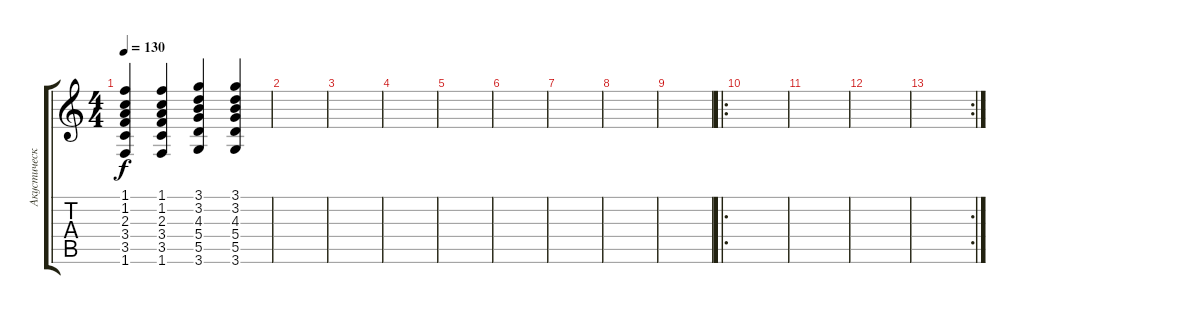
\track ("Акустическая гитара" "Акустическ") {instrument acousticguitarnylon}
\staff {score tabs}
\tuning (E4 B3 G3 D3 A2 E2) {hide}
\ts (4 4)
\tempo 130
\clef g2
\ks c
(1.1 1.2 2.3 3.4 3.5 1.6).4{dy f} (1.1 1.2 2.3 3.4 3.5 1.6).4 (3.1 3.2 4.3 5.4 5.5 3.6).4 (3.1 3.2 4.3 5.4 5.5 3.6).4 |
|
|
|
|
|
|
|
|
\ro
|
|
|
\rc 2
